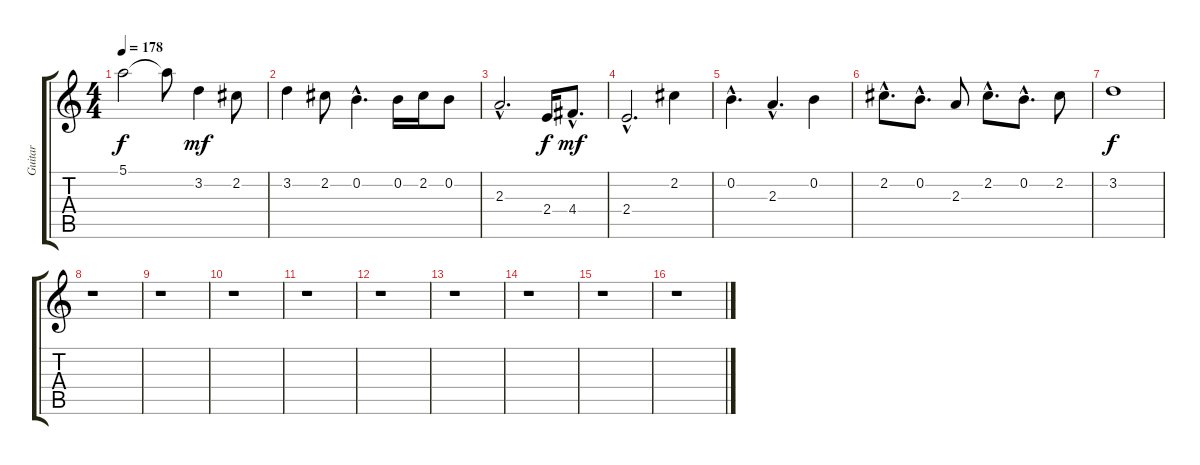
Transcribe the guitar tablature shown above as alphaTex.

\track ("Guitar" "Guitar") {instrument overdrivenguitar}
\staff {score tabs}
\tuning (E4 B3 G3 D3 A2 E2) {hide}
\ts (4 4)
\tempo 178
\clef g2
\ks c
5.1{t}.2{dy f} 5.1{t}.8 3.2.4{dy mf} 2.2.8 |
3.2.4 2.2.8 0.2{hac}.4{d} 0.2.16 2.2.16 0.2.8 |
2.3{hac}.2{d} 2.4.16{dy f} 4.4{hac}.8{d dy mf} |
2.4{hac}.2{d} 2.2.4 |
0.2{hac}.4{d} 2.3{hac}.4{d} 0.2.4 |
2.2{hac}.8{d} 0.2{hac}.8{d} 2.3.8 2.2{hac}.8{d} 0.2{hac}.8{d} 2.2.8 |
3.2.1{dy f} |
r.1 |
r.1 |
r.1 |
r.1 |
r.1 |
r.1 |
r.1 |
r.1 |
r.1
